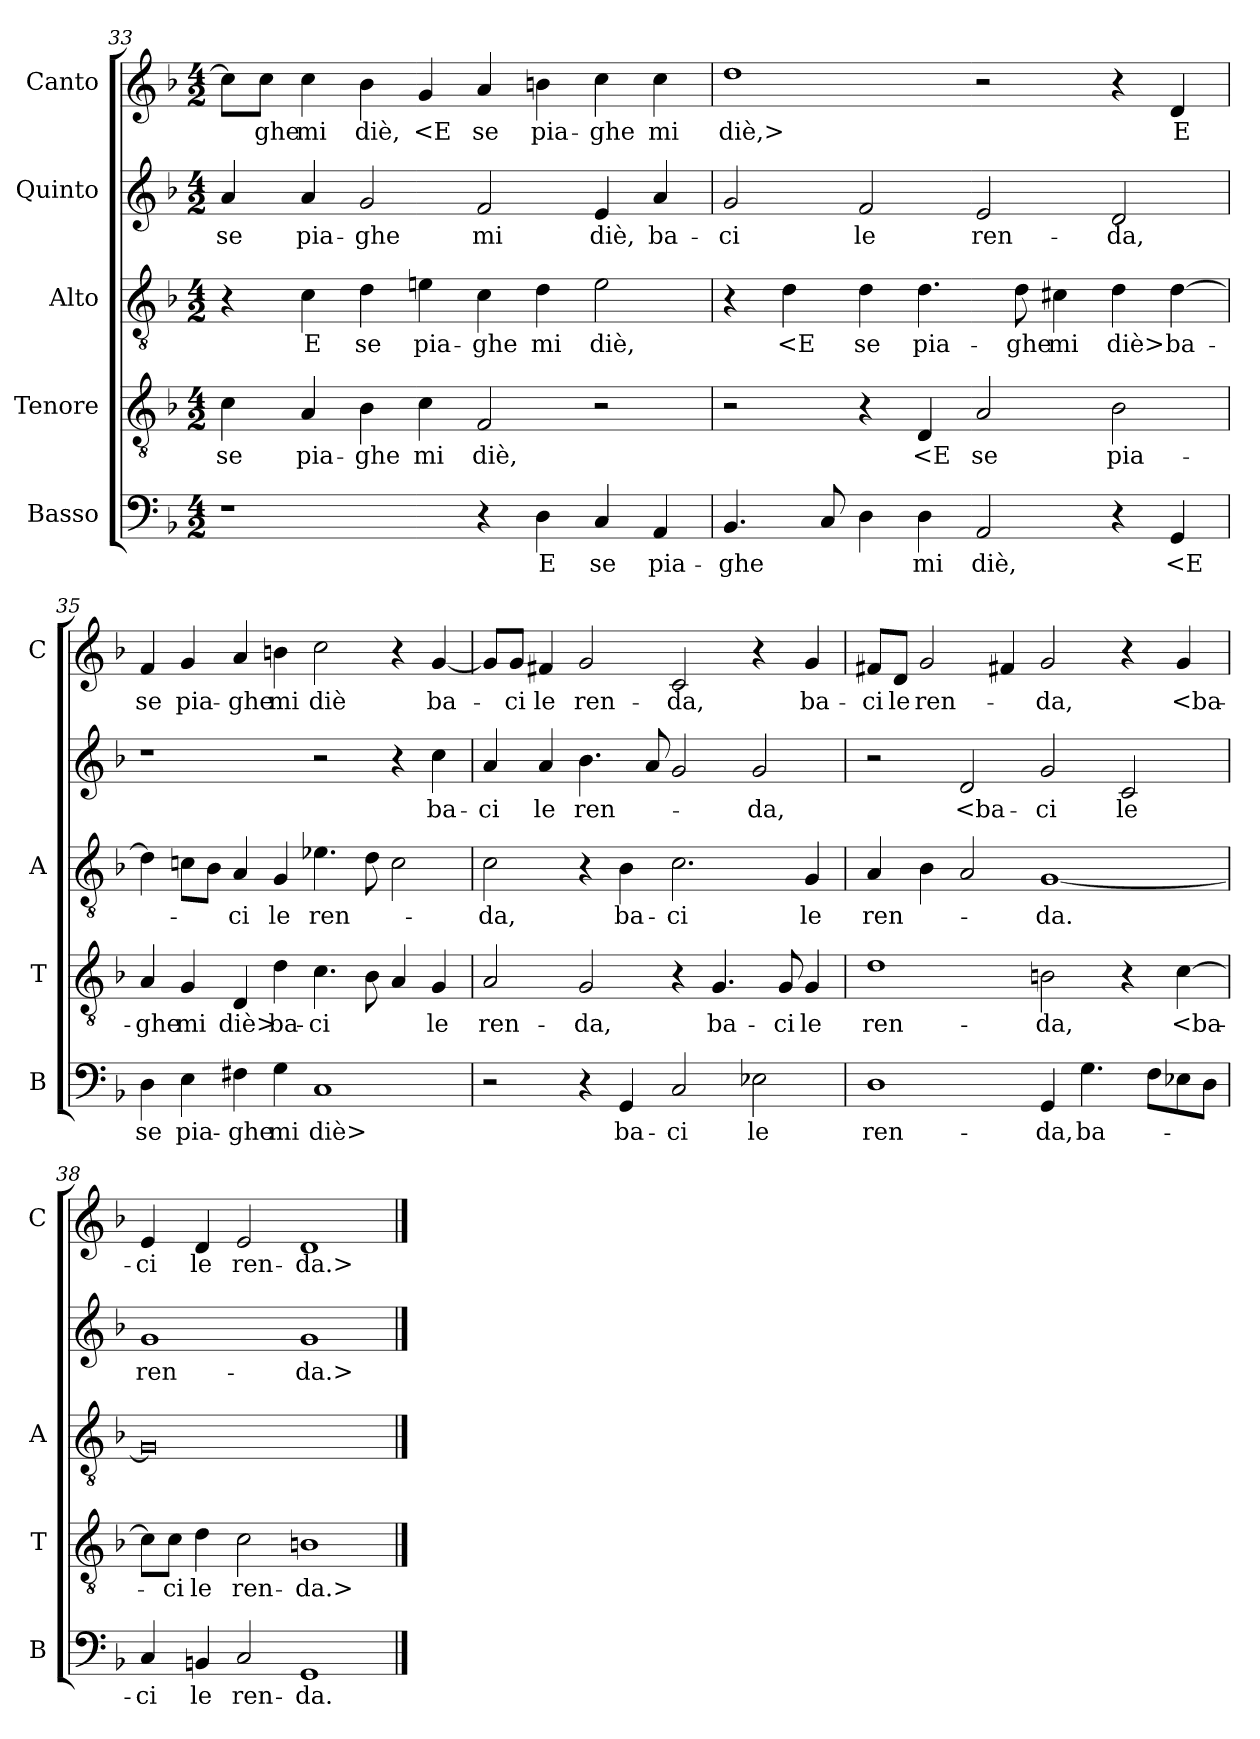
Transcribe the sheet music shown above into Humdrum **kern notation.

**kern	**text	**kern	**text	**kern	**text	**kern	**text	**kern	**text
*part5	*part5	*part4	*part4	*part3	*part3	*part2	*part2	*part1	*part1
*staff5	*staff5	*staff4	*staff4	*staff3	*staff3	*staff2	*staff2	*staff1	*staff1
*I"Basso	*	*I"Tenore	*	*I"Alto	*	*I"Quinto	*	*I"Canto	*
*I'B	*	*I'T	*	*I'A	*	*	*	*I'C	*
*clefF4	*	*clefGv2	*	*clefGv2	*	*clefG2	*	*clefG2	*
*k[b-]	*	*k[b-]	*	*k[b-]	*	*k[b-]	*	*k[b-]	*
*F:	*	*F:	*	*F:	*	*F:	*	*F:	*
*M4/2	*	*M4/2	*	*M4/2	*	*M4/2	*	*M4/2	*
=33	=33	=33	=33	=33	=33	=33	=33	=33	=33
1r	.	4c	se	4r	.	4a	se	8cc\L]	.
.	.	.	.	.	.	.	.	8cc\J	-ghe
.	.	4A	pia-	4c	E	4a	pia-	4cc	mi
.	.	4B-	-ghe	4d	se	2g	-ghe	4b-	diè,
.	.	4c	mi	4en	pia-	.	.	4g	<E
4r	.	2F	diè,	4c	-ghe	2f	mi	4a	se
4D	E	.	.	4d	mi	.	.	4bn	pia-
4C	se	2r	.	2e	diè,	4e	diè,	4cc	-ghe
4AA	pia-	.	.	.	.	4a	ba-	4cc	mi
=34	=34	=34	=34	=34	=34	=34	=34	=34	=34
4.BB-	-ghe	2r	.	4r	.	2g	-ci	1dd	diè,>
.	.	.	.	4d	<E	.	.	.	.
8C	.	.	.	.	.	.	.	.	.
4D	.	4r	.	4d	se	2f	le	.	.
4D	mi	4D	<E	4.d	pia-	.	.	.	.
2AA	diè,	2A	se	.	.	2e	ren-	2r	.
.	.	.	.	8d	-ghe	.	.	.	.
.	.	.	.	4c#X	mi	.	.	.	.
4r	.	2B-	pia-	4d	diè>	2d	-da,	4r	.
4GG	<E	.	.	[4d	ba-	.	.	4d	E
=35	=35	=35	=35	=35	=35	=35	=35	=35	=35
4D	se	4A	-ghe	4d]	.	1r	.	4f	se
4E	pia-	4G	mi	8cnL	.	.	.	4g	pia-
.	.	.	.	8B-J	.	.	.	.	.
4F#X	-ghe	4D	diè>	4A	-ci	.	.	4a	-ghe
4G	mi	4d	ba-	4G	le	.	.	4bn	mi
1C	diè>	4.c	-ci	4.e-X	ren-	2r	.	2cc	diè
.	.	8B-	.	8d	.	.	.	.	.
.	.	4A	.	2c	.	4r	.	4r	.
.	.	4G	le	.	.	4cc	ba-	[4g	ba-
=36	=36	=36	=36	=36	=36	=36	=36	=36	=36
2r	.	2A	ren-	2c	-da,	4a	-ci	8g/L]	.
.	.	.	.	.	.	.	.	8g/J	-ci
.	.	.	.	.	.	4a	le	4f#X	le
4r	.	2G	-da,	4r	.	4.b-	ren-	2g	ren-
4GG	ba-	.	.	4B-	ba-	.	.	.	.
.	.	.	.	.	.	8a	.	.	.
2C	-ci	4r	.	2.c	-ci	2g	.	2c	-da,
.	.	4.G	ba-	.	.	.	.	.	.
2E-X	le	.	.	.	.	2g	-da,	4r	.
.	.	8G	-ci	.	.	.	.	.	.
.	.	4G	le	4G	le	.	.	4g	ba-
=37	=37	=37	=37	=37	=37	=37	=37	=37	=37
1D	ren-	1d	ren-	4A	ren-	2r	.	8f#X/L	-ci
.	.	.	.	.	.	.	.	8d/J	le
.	.	.	.	4B-	.	.	.	2g	ren-
.	.	.	.	2A	.	2d	<ba-	.	.
.	.	.	.	.	.	.	.	4f#X	.
4GG	-da,	2Bn	-da,	[1G	-da.	2g	-ci	2g	-da,
4.G	ba-	.	.	.	.	.	.	.	.
.	.	4r	.	.	.	2c	le	4r	.
8FL	.	.	.	.	.	.	.	.	.
8E-X	.	[4c	<ba-	.	.	.	.	4g	<ba-
8DJ	.	.	.	.	.	.	.	.	.
=38	=38	=38	=38	=38	=38	=38	=38	=38	=38
4C	-ci	8c\L]	.	0G]	.	1g	ren-	4e	-ci
.	.	8c\J	-ci	.	.	.	.	.	.
4BBn	le	4d	le	.	.	.	.	4d	le
2C	ren-	2c	ren-	.	.	.	.	2e	ren-
1GG	-da.	1Bn	-da.>	.	.	1g	-da.>	1d	-da.>
==	==	==	==	==	==	==	==	==	==
*-	*-	*-	*-	*-	*-	*-	*-	*-	*-
